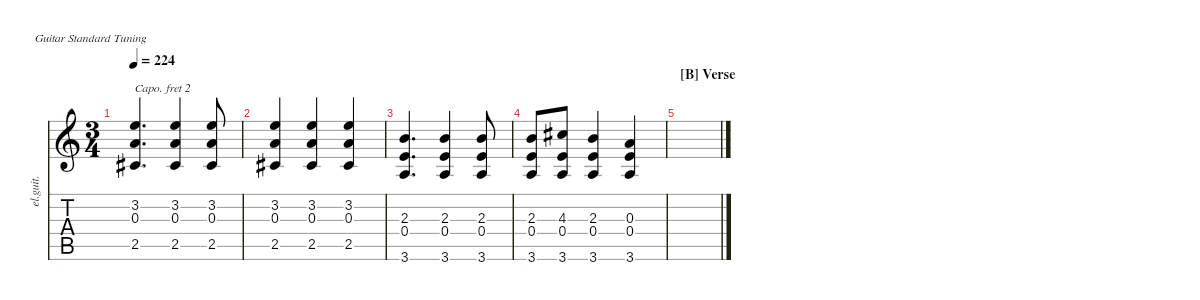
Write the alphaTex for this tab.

\defaultSystemsLayout 4
\hideDynamics
\bracketExtendMode nobrackets
\otherSystemsTrackNameOrientation horizontal
\track ("Clean Guitar" "el.guit.") {instrument electricguitarclean}
\staff {score tabs}
\capo 2
\tuning (E4 B3 G3 D3 A2 E2)
\ts (3 4)
\tempo 224
\clef g2
\ks c
(2.5{acc #} 3.2 0.3).4{d dy mf beam Up} (2.5{acc #} 3.2 0.3).4{beam Up} (2.5{acc #} 3.2 0.3).8{beam Up} |
(2.5{acc #} 3.2 0.3).4{beam Up} (2.5{acc #} 3.2 0.3).4{beam Up} (2.5{acc #} 3.2 0.3).4{beam Up} |
(3.6 0.4 2.3).4{d beam Up} (3.6 0.4 2.3).4{beam Up} (3.6 0.4 2.3).8{beam Up} |
(3.6 0.4 2.3).8{beam Up} (3.6 0.4 4.3{acc #}).8{beam Up} (3.6 0.4 2.3).4{beam Up} (3.6 0.4 0.3).4{beam Up} |
\section ("B" "Verse")
